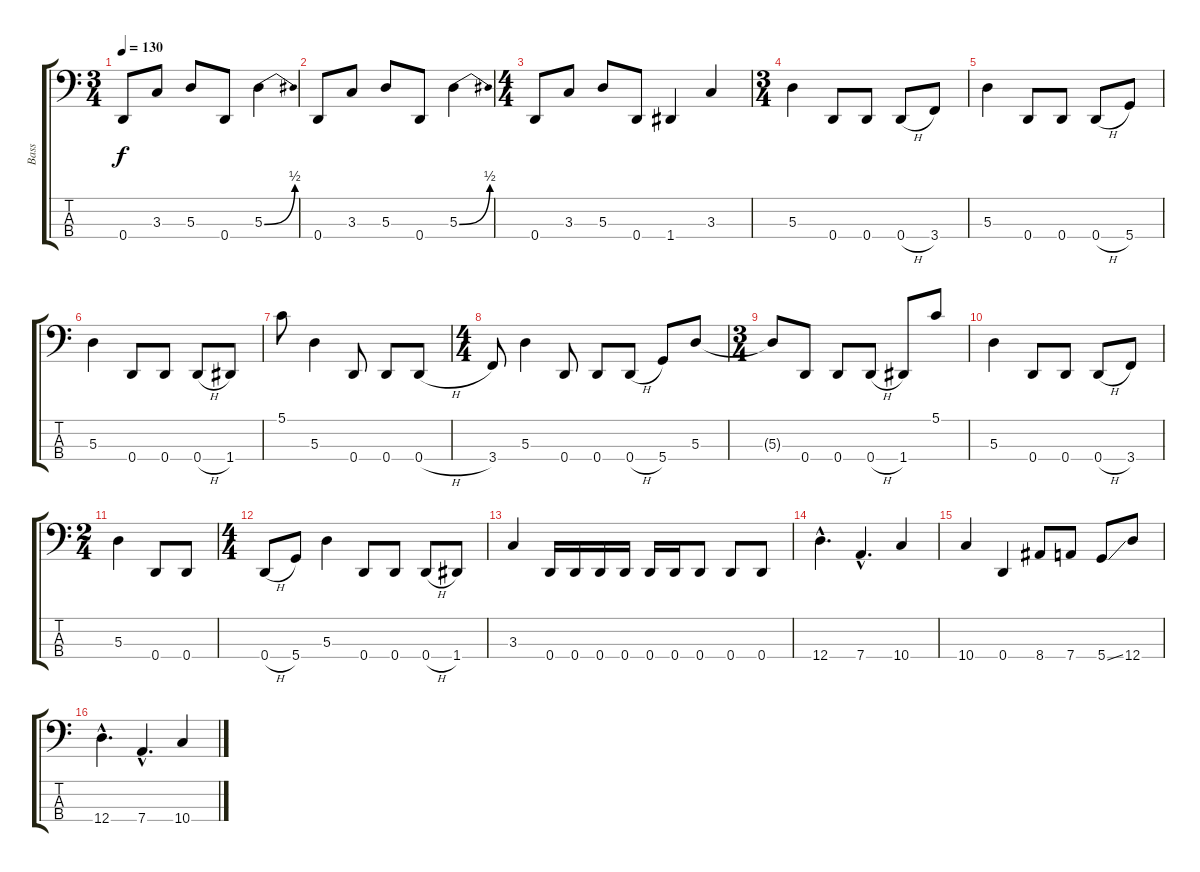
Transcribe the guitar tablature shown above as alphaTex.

\track ("Bass" "Bass") {instrument slapbass2}
\staff {score tabs}
\tuning (G2 D2 A1 D1) {hide}
\ts (3 4)
\tempo 130
\clef f4
\ks c
0.4.8{dy f} 3.3.8 5.3.8 0.4.8 5.3{be (bend 0 0 60 2)}.4 |
0.4.8 3.3.8 5.3.8 0.4.8 5.3{be (bend 0 0 60 2)}.4 |
\ts (4 4)
0.4.8 3.3.8 5.3.8 0.4.8 1.4.4 3.3.4 |
\ts (3 4)
5.3.4 0.4.8 0.4.8 0.4{h}.8 3.4.8 |
5.3.4 0.4.8 0.4.8 0.4{h}.8 5.4.8 |
5.3.4 0.4.8 0.4.8 0.4{h}.8 1.4.8 |
5.1.8 5.3.4 0.4.8 0.4.8 0.4{h}.8 |
\ts (4 4)
3.4.8 5.3.4 0.4.8 0.4.8 0.4{h}.8 5.4.8 5.3.8 |
\ts (3 4)
5.3{t}.8 0.4.8 0.4.8 0.4{h}.8 1.4.8 5.1.8 |
5.3.4 0.4.8 0.4.8 0.4{h}.8 3.4.8 |
\ts (2 4)
5.3.4 0.4.8 0.4.8 |
\ts (4 4)
0.4{h}.8 5.4.8 5.3.4 0.4.8 0.4.8 0.4{h}.8 1.4.8 |
3.3.4 0.4.16{volume 0} 0.4.16{volume 16} 0.4.16 0.4.16 0.4.16 0.4.16 0.4.8 0.4.8 0.4.8 |
12.4{hac}.4{d} 7.4{hac}.4{d} 10.4.4 |
10.4.4 0.4.4 8.4.8 7.4.8 5.4{ss}.8 12.4.8 |
12.4{hac}.4{d} 7.4{hac}.4{d} 10.4.4
